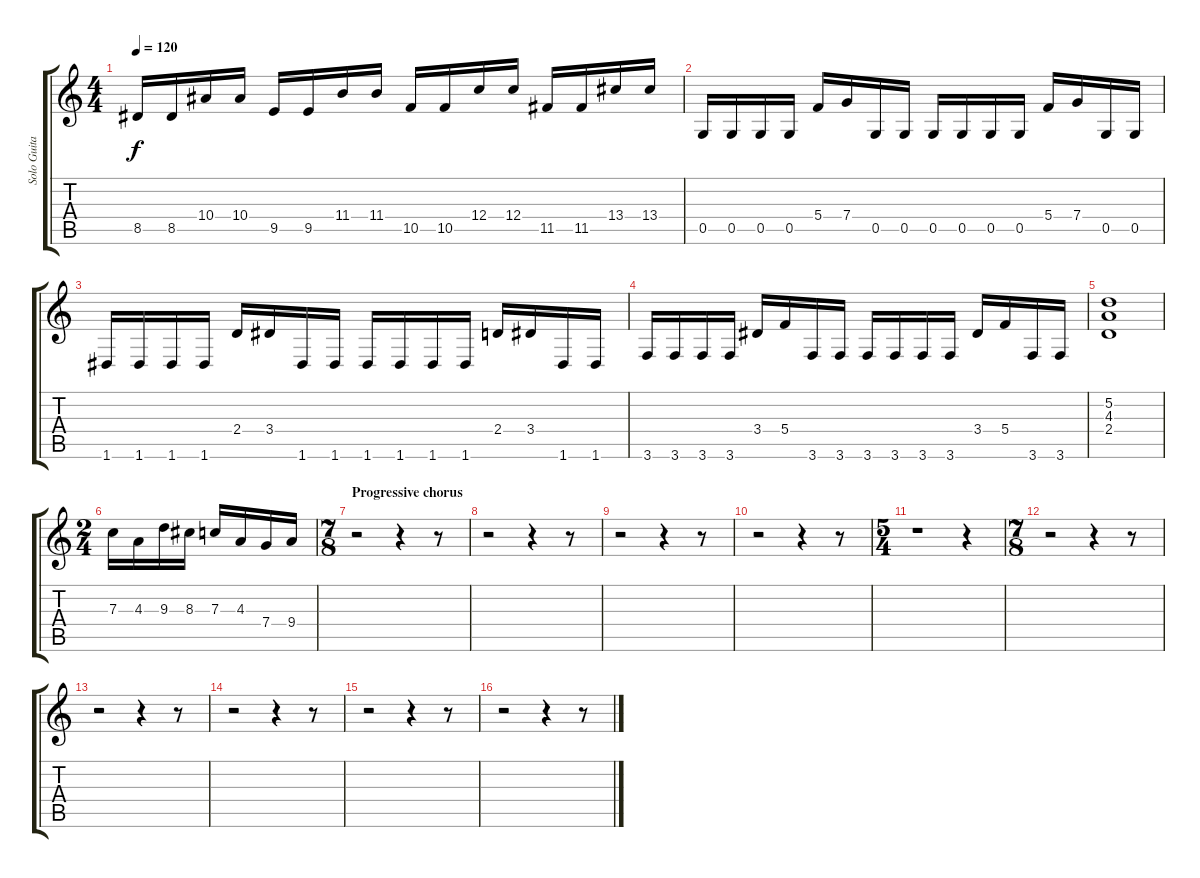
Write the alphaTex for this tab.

\track ("Solo Guitar" "Solo Guita") {instrument overdrivenguitar}
\staff {score tabs}
\tuning (D4 A3 F3 C3 G2 D2) {hide}
\ts (4 4)
\tempo 120
\clef g2
\ks c
8.5.16{dy f} 8.5.16 10.4.16 10.4.16 9.5.16 9.5.16 11.4.16 11.4.16 10.5.16 10.5.16 12.4.16 12.4.16 11.5.16 11.5.16 13.4.16 13.4.16 |
0.5.16 0.5.16 0.5.16 0.5.16 5.4.16 7.4.16 0.5.16 0.5.16 0.5.16 0.5.16 0.5.16 0.5.16 5.4.16 7.4.16 0.5.16 0.5.16 |
1.6.16 1.6.16 1.6.16 1.6.16 2.4.16 3.4.16 1.6.16 1.6.16 1.6.16 1.6.16 1.6.16 1.6.16 2.4.16 3.4.16 1.6.16 1.6.16 |
3.6.16 3.6.16 3.6.16 3.6.16 3.4.16 5.4.16 3.6.16 3.6.16 3.6.16 3.6.16 3.6.16 3.6.16 3.4.16 5.4.16 3.6.16 3.6.16 |
(5.2 4.3 2.4).1 |
\ts (2 4)
7.3.16 4.3.16 9.3.16 8.3.16 7.3.16 4.3.16 7.4.16 9.4.16 |
\ts (7 8)
\section ("" "Progressive chorus")
r.2 r.4 r.8 |
r.2 r.4 r.8 |
r.2 r.4 r.8 |
r.2 r.4 r.8 |
\ts (5 4)
r.1 r.4 |
\ts (7 8)
r.2 r.4 r.8 |
r.2 r.4 r.8 |
r.2 r.4 r.8 |
r.2 r.4 r.8 |
r.2 r.4 r.8
